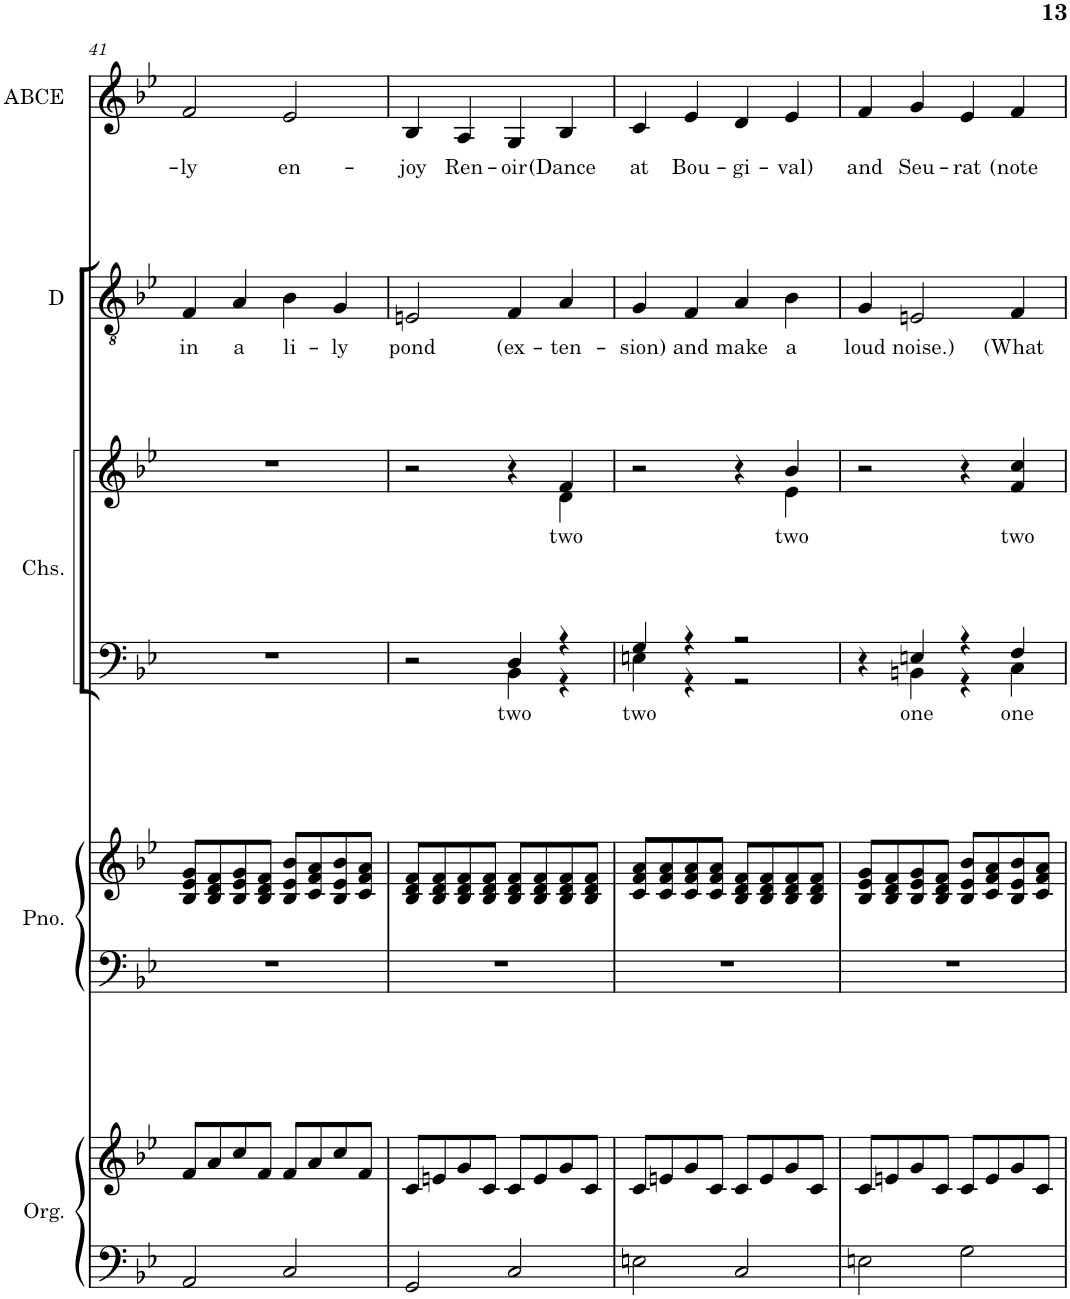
**kern	**kern	**kern	**kern	**kern	**text	**kern	**text	**kern	**text	**kern	**text
*part5	*part5	*part4	*part4	*part3	*part3	*part3	*part3	*part2	*part2	*part1	*part1
*staff8	*staff7	*staff6	*staff5	*staff4	*staff4	*staff3	*staff3	*staff2	*staff2	*staff1	*staff1
*I"Organ	*	*I"Piano	*	*I"Chorus	*	*	*	*I"Dan	*	*I"Allie Belle Celle Ellie	*
*I'Org.	*	*I'Pno.	*	*I'Chs.	*	*	*	*I'D	*	*I'ABCE	*
!!LO:PB:g=z
*clefF4	*clefG2	*clefF4	*clefG2	*clefF4	*	*clefG2	*	*clefGv2	*	*clefG2	*
*	*	*	*	*	*	*	*	*Trd8c14	*	*Trd1c2	*
*k[b-e-]	*k[b-e-]	*k[b-e-]	*k[b-e-]	*k[b-e-]	*	*k[b-e-]	*	*k[b-e-]	*	*k[b-e-]	*
*M4/4	*M4/4	*M4/4	*M4/4	*M4/4	*	*M4/4	*	*M4/4	*	*M4/4	*
=41	=41	=41	=41	=41	=41	=41	=41	=41	=41	=41	=41
!	!	!	!	!	!	!	!	!	!LO:LY:b	!	!LO:LY:b
2AA/	8f/L	1r	8B-/ 8e-/ 8g/L	1r	.	1r	.	4F/	in	2f/	-ly
.	8a/	.	8B-/ 8d/ 8f/	.	.	.	.	.	.	.	.
!	!	!	!	!	!	!	!	!	!LO:LY:b	!	!
.	8cc/	.	8B-/ 8e-/ 8g/	.	.	.	.	4A/	a	.	.
.	8f/J	.	8B-/ 8d/ 8f/J	.	.	.	.	.	.	.	.
!	!	!	!	!	!	!	!	!	!LO:LY:b	!	!LO:LY:b
2C/	8f/L	.	8B-/ 8e-/ 8b-/L	.	.	.	.	4B-\	li-	2e-/	en-
.	8a/	.	8c/ 8f/ 8a/	.	.	.	.	.	.	.	.
!	!	!	!	!	!	!	!	!	!LO:LY:b	!	!
.	8cc/	.	8B-/ 8e-/ 8b-/	.	.	.	.	4G/	-ly	.	.
.	8f/J	.	8c/ 8f/ 8a/J	.	.	.	.	.	.	.	.
=42	=42	=42	=42	=42	=42	=42	=42	=42	=42	=42	=42
*	*	*	*	*^	*	*^	*	*	*	*	*
!	!	!	!	!	!	!	!	!	!	!	!LO:LY:b	!	!LO:LY:b
2GG/	8c/L	1r	8B-/ 8d/ 8f/L	2r	2ryy	.	2r	2.ryy	.	2En/	pond	4B-/	-joy
.	8en/	.	8B-/ 8d/ 8f/	.	.	.	.	.	.	.	.	.	.
!	!	!	!	!	!	!	!	!	!	!	!	!	!LO:LY:b
.	8g/	.	8B-/ 8d/ 8f/	.	.	.	.	.	.	.	.	4A/	Ren-
.	8c/J	.	8B-/ 8d/ 8f/J	.	.	.	.	.	.	.	.	.	.
!	!	!	!	!	!	!LO:LY:b	!	!	!	!	!LO:LY:b	!	!LO:LY:b
2C/	8c/L	.	8B-/ 8d/ 8f/L	4D/	4BB-\	two	4r	.	.	4F/	(ex-	4G/	-oir
.	8e/	.	8B-/ 8d/ 8f/	.	.	.	.	.	.	.	.	.	.
!	!	!	!	!	!	!	!	!	!LO:LY:b	!	!LO:LY:b	!	!LO:LY:b
.	8g/	.	8B-/ 8d/ 8f/	4r	4r	.	4f/	4d\	two	4A/	-ten-	4B-/	(Dance
.	8c/J	.	8B-/ 8d/ 8f/J	.	.	.	.	.	.	.	.	.	.
=43	=43	=43	=43	=43	=43	=43	=43	=43	=43	=43	=43	=43	=43
!	!	!	!	!	!	!LO:LY:b	!	!	!	!	!LO:LY:b	!	!LO:LY:b
2En\	8c/L	1r	8c/ 8f/ 8a/L	4G/	4En\	two	2r	2.ryy	.	4G/	-sion)	4c/	at
.	8en/	.	8c/ 8f/ 8a/	.	.	.	.	.	.	.	.	.	.
!	!	!	!	!	!	!	!	!	!	!	!LO:LY:b	!	!LO:LY:b
.	8g/	.	8c/ 8f/ 8a/	4r	4r	.	.	.	.	4F/	and	4e-/	Bou-
.	8c/J	.	8c/ 8f/ 8a/J	.	.	.	.	.	.	.	.	.	.
!	!	!	!	!	!	!	!	!	!	!	!LO:LY:b	!	!LO:LY:b
2C/	8c/L	.	8B-/ 8d/ 8f/L	2r	2r	.	4r	.	.	4A/	make	4d/	-gi-
.	8e/	.	8B-/ 8d/ 8f/	.	.	.	.	.	.	.	.	.	.
!	!	!	!	!	!	!	!	!	!LO:LY:b	!	!LO:LY:b	!	!LO:LY:b
.	8g/	.	8B-/ 8d/ 8f/	.	.	.	4b-/	4e-\	two	4B-\	a	4e-/	-val)
.	8c/J	.	8B-/ 8d/ 8f/J	.	.	.	.	.	.	.	.	.	.
*	*	*	*	*	*	*	*v	*v	*	*	*	*	*
=44	=44	=44	=44	=44	=44	=44	=44	=44	=44	=44	=44	=44
!	!	!	!	!	!	!	!	!	!	!LO:LY:b	!	!LO:LY:b
2En\	8c/L	1r	8B-/ 8e-/ 8g/L	4r	4ryy	.	2r	.	4G/	loud	4f/	and
.	8en/	.	8B-/ 8d/ 8f/	.	.	.	.	.	.	.	.	.
!	!	!	!	!	!	!LO:LY:b	!	!	!	!LO:LY:b	!	!LO:LY:b
.	8g/	.	8B-/ 8e-/ 8g/	4En/	4BBn\	one	.	.	2En/	noise.)	4g/	Seu-
.	8c/J	.	8B-/ 8d/ 8f/J	.	.	.	.	.	.	.	.	.
!	!	!	!	!	!	!	!	!	!	!	!	!LO:LY:b
2G\	8c/L	.	8B-/ 8e-/ 8b-/L	4r	4r	.	4r	.	.	.	4e-/	-rat
.	8e/	.	8c/ 8f/ 8a/	.	.	.	.	.	.	.	.	.
!	!	!	!	!	!	!LO:LY:b	!	!LO:LY:b	!	!LO:LY:b	!	!LO:LY:b
.	8g/	.	8B-/ 8e-/ 8b-/	4F/	4C\	one	4f/ 4cc/	two	4F/	(What	4f/	(note
.	8c/J	.	8c/ 8f/ 8a/J	.	.	.	.	.	.	.	.	.
*	*	*	*	*v	*v	*	*	*	*	*	*	*
=	=	=	=	=	=	=	=	=	=	=	=
*-	*-	*-	*-	*-	*-	*-	*-	*-	*-	*-	*-
